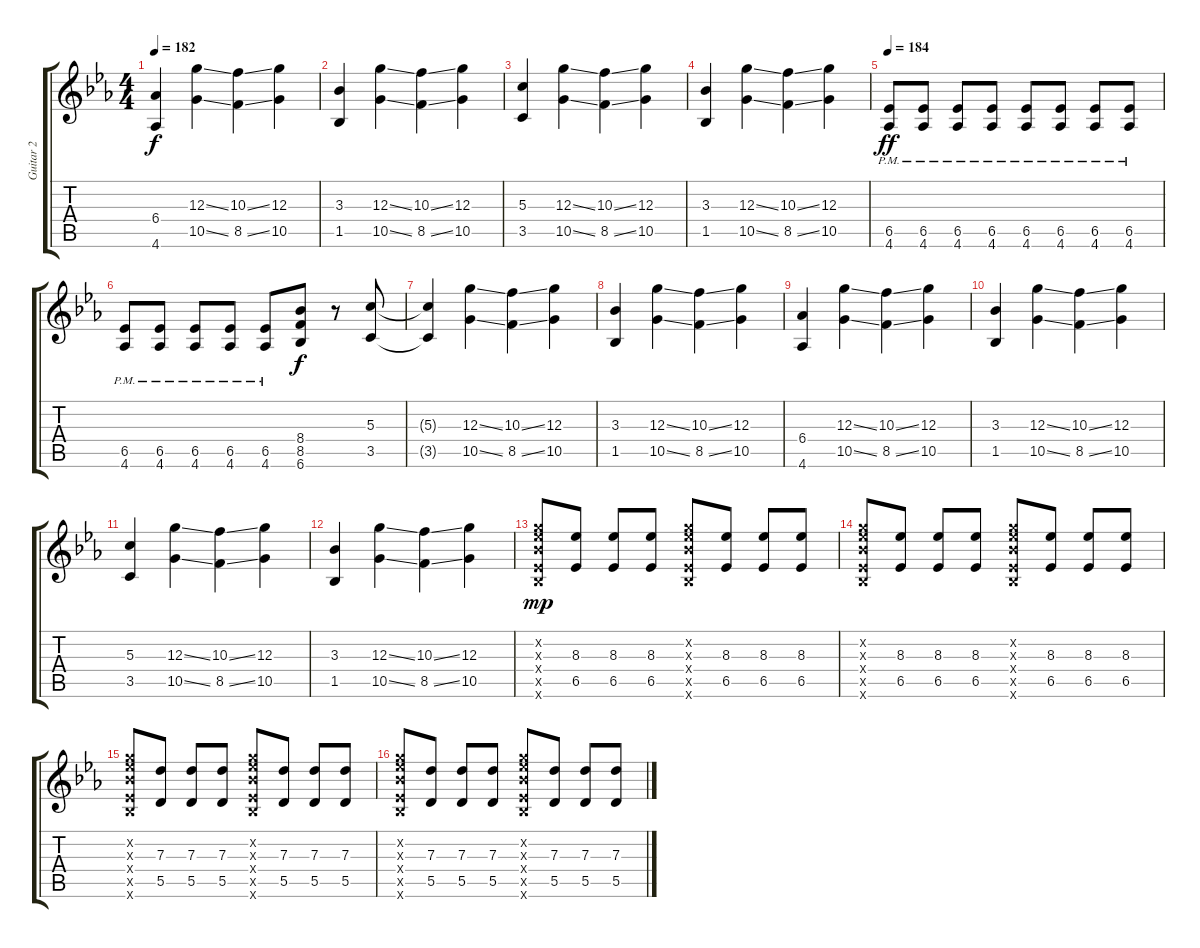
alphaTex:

\track ("Guitar 2" "Guitar 2") {instrument electricguitarclean}
\staff {score tabs}
\tuning (E4 B3 G3 D3 A2 E2) {hide}
\ts (4 4)
\tempo 182
\clef g2
\ks eb
(6.4 4.6).4{dy f} (12.3{ss} 10.5{ss}).4 (10.3{ss} 8.5{ss}).4 (12.3 10.5).4 |
(3.3 1.5).4 (12.3{ss} 10.5{ss}).4 (10.3{ss} 8.5{ss}).4 (12.3 10.5).4 |
(5.3 3.5).4 (12.3{ss} 10.5{ss}).4 (10.3{ss} 8.5{ss}).4 (12.3 10.5).4 |
(3.3 1.5).4 (12.3{ss} 10.5{ss}).4 (10.3{ss} 8.5{ss}).4 (12.3 10.5).4 |
\tempo 184
(6.5{pm} 4.6{pm}).8{dy ff} (6.5{pm} 4.6{pm}).8 (6.5{pm} 4.6{pm}).8 (6.5{pm} 4.6{pm}).8 (6.5{pm} 4.6{pm}).8 (6.5{pm} 4.6{pm}).8 (6.5{pm} 4.6{pm}).8 (6.5{pm} 4.6{pm}).8 |
(6.5{pm} 4.6{pm}).8 (6.5{pm} 4.6{pm}).8 (6.5{pm} 4.6{pm}).8 (6.5{pm} 4.6{pm}).8 (6.5{pm} 4.6{pm}).8 (8.4 8.5 6.6).8{dy f} r.8 (5.3 3.5).8 |
(5.3{t} 3.5{t}).4 (12.3{ss} 10.5{ss}).4 (10.3{ss} 8.5{ss}).4 (12.3 10.5).4 |
(3.3 1.5).4 (12.3{ss} 10.5{ss}).4 (10.3{ss} 8.5{ss}).4 (12.3 10.5).4 |
(6.4 4.6).4 (12.3{ss} 10.5{ss}).4 (10.3{ss} 8.5{ss}).4 (12.3 10.5).4 |
(3.3 1.5).4 (12.3{ss} 10.5{ss}).4 (10.3{ss} 8.5{ss}).4 (12.3 10.5).4 |
(5.3 3.5).4 (12.3{ss} 10.5{ss}).4 (10.3{ss} 8.5{ss}).4 (12.3 10.5).4 |
(3.3 1.5).4 (12.3{ss} 10.5{ss}).4 (10.3{ss} 8.5{ss}).4 (12.3 10.5).4 |
(8.2{x} 8.3{x} 8.4{x} 6.5{x} 6.6{x}).8{dy mp} (8.3 6.5).8 (8.3 6.5).8 (8.3 6.5).8 (8.2{x} 8.3{x} 8.4{x} 6.5{x} 6.6{x}).8 (8.3 6.5).8 (8.3 6.5).8 (8.3 6.5).8 |
(8.2{x} 8.3{x} 8.4{x} 6.5{x} 6.6{x}).8 (8.3 6.5).8 (8.3 6.5).8 (8.3 6.5).8 (8.2{x} 8.3{x} 8.4{x} 6.5{x} 6.6{x}).8 (8.3 6.5).8 (8.3 6.5).8 (8.3 6.5).8 |
(8.2{x} 8.3{x} 8.4{x} 6.5{x} 6.6{x}).8 (7.3 5.5).8 (7.3 5.5).8 (7.3 5.5).8 (8.2{x} 8.3{x} 8.4{x} 6.5{x} 6.6{x}).8 (7.3 5.5).8 (7.3 5.5).8 (7.3 5.5).8 |
(8.2{x} 8.3{x} 8.4{x} 6.5{x} 6.6{x}).8 (7.3 5.5).8 (7.3 5.5).8 (7.3 5.5).8 (8.2{x} 8.3{x} 8.4{x} 6.5{x} 6.6{x}).8 (7.3 5.5).8 (7.3 5.5).8 (7.3 5.5).8
